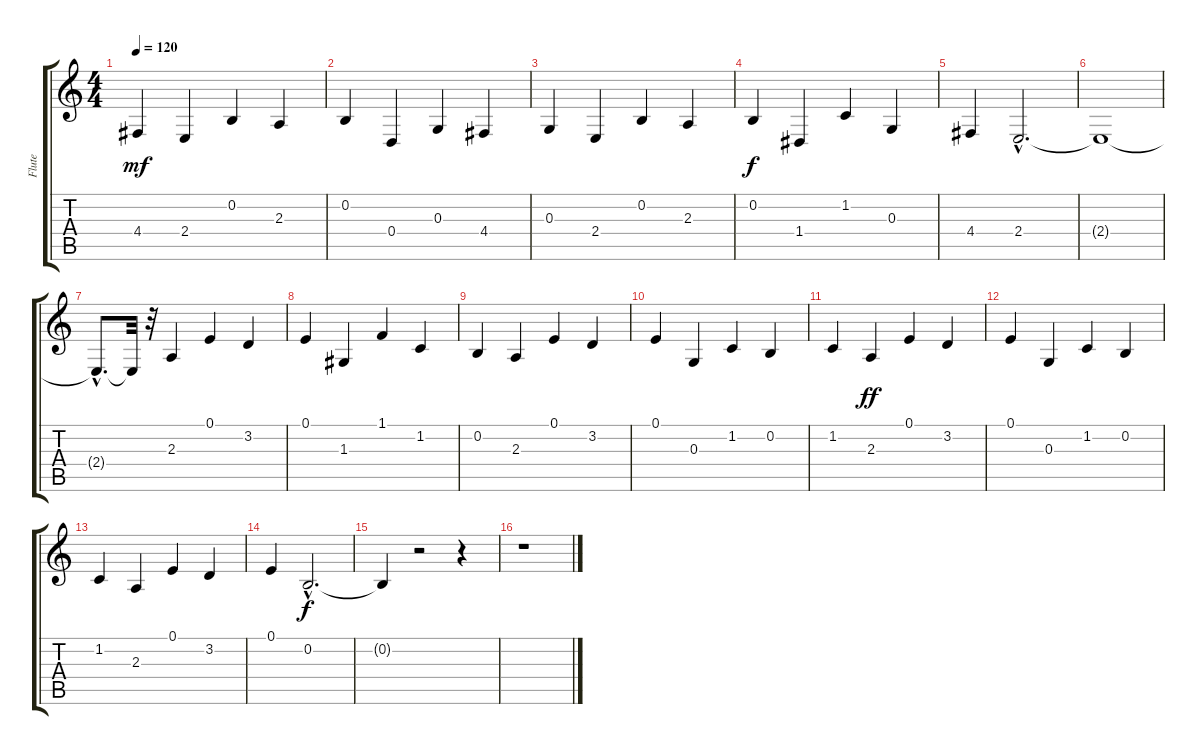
\track ("Flute" "Flute") {instrument flute}
\staff {score tabs}
\tuning (E4 B3 G3 D3 A2 E2) {hide}
\ts (4 4)
\tempo 120
\clef g2
\ks c
4.4.4{dy mf} 2.4.4 0.2.4 2.3.4 |
0.2.4 0.4.4 0.3.4 4.4.4 |
0.3.4 2.4.4 0.2.4 2.3.4 |
0.2.4{dy f} 1.4.4 1.2.4 0.3.4 |
4.4.4 2.4{hac}.2{d} |
2.4{t}.1 |
2.4{hac t}.8{d} 2.4{t}.32 r.32 2.3.4 0.1.4 3.2.4 |
0.1.4 1.3.4 1.1.4 1.2.4 |
0.2.4 2.3.4 0.1.4 3.2.4 |
0.1.4 0.3.4 1.2.4 0.2.4 |
1.2.4 2.3.4{dy ff} 0.1.4 3.2.4 |
0.1.4 0.3.4 1.2.4 0.2.4 |
1.2.4 2.3.4 0.1.4 3.2.4 |
0.1.4 0.2{hac}.2{d dy f} |
0.2{t}.4 r.2 r.4 |
r.1
